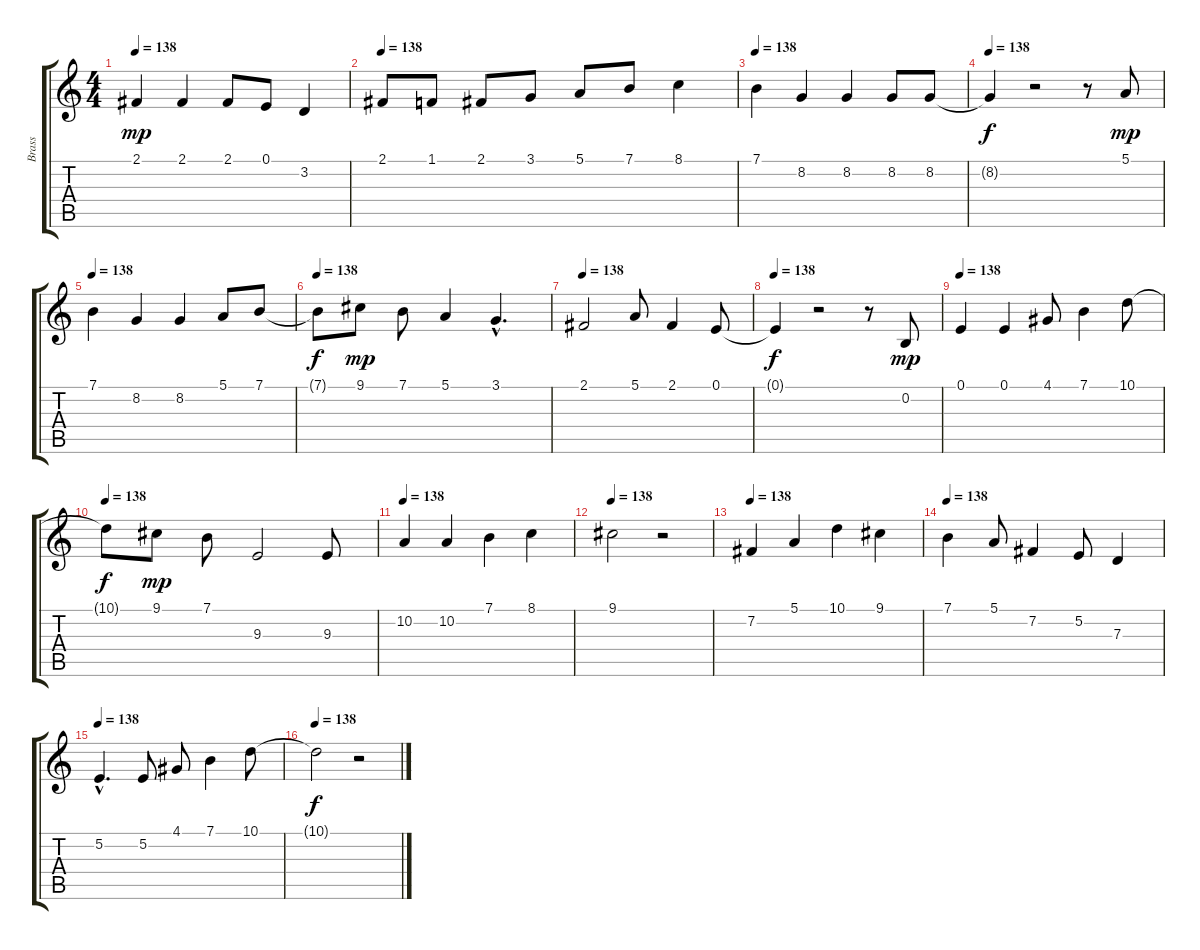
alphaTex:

\track ("Brass" "Brass") {instrument trumpet}
\staff {score tabs}
\tuning (E4 B3 G3 D3 A2 E2) {hide}
\ts (4 4)
\tempo 138
\clef g2
\ks c
2.1.4{dy mp} 2.1.4 2.1.8 0.1.8 3.2.4 |
\tempo 138
2.1.8 1.1.8 2.1.8 3.1.8 5.1.8 7.1.8 8.1.4 |
\tempo 138
7.1.4 8.2.4 8.2.4 8.2.8 8.2.8 |
\tempo 138
8.2{t}.4{dy f} r.2 r.8 5.1.8{dy mp} |
\tempo 138
7.1.4 8.2.4 8.2.4 5.1.8 7.1.8 |
\tempo 138
7.1{t}.8{dy f} 9.1.8{dy mp} 7.1.8 5.1.4 3.1{hac}.4{d} |
\tempo 138
2.1.2 5.1.8 2.1.4 0.1.8 |
\tempo 138
0.1{t}.4{dy f} r.2 r.8 0.2.8{dy mp} |
\tempo 138
0.1.4 0.1.4 4.1.8 7.1.4 10.1.8 |
\tempo 138
10.1{t}.8{dy f} 9.1.8{dy mp} 7.1.8 9.3.2 9.3.8 |
\tempo 138
10.2.4 10.2.4 7.1.4 8.1.4 |
\tempo 138
9.1.2 r.2 |
\tempo 138
7.2.4 5.1.4 10.1.4 9.1.4 |
\tempo 138
7.1.4 5.1.8 7.2.4 5.2.8 7.3.4 |
\tempo 138
5.2{hac}.4{d} 5.2.8 4.1.8 7.1.4 10.1.8 |
\tempo 138
10.1{t}.2{dy f} r.2
